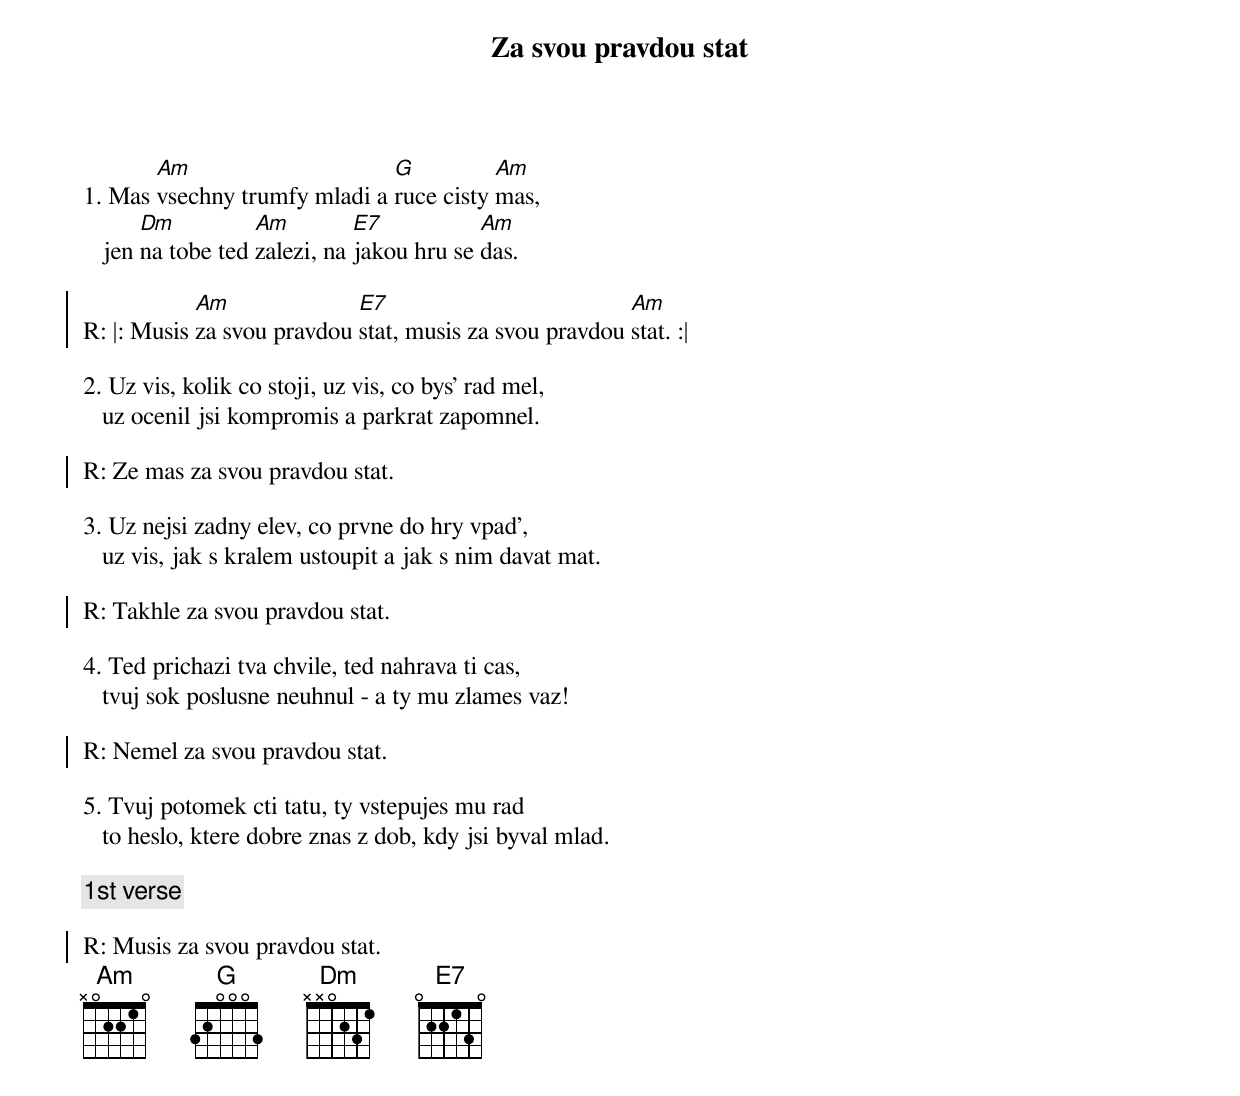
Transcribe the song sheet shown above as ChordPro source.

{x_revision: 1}
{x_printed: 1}

{artist Spiritual kvintet}
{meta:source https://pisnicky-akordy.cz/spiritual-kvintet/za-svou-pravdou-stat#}

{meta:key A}
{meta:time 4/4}

{title: Za svou pravdou stat}

{start_of_verse}
1. Mas [Am]vsechny trumfy mladi a [G]ruce cisty [Am]mas,
   jen [Dm]na tobe ted [Am]zalezi, na [E7]jakou hru se [Am]das.
{end_of_verse}

{soc}
R: |: Musis [Am]za svou pravdou [E7]stat, musis za svou pravdou [Am]stat. :|
{eoc}

{start_of_verse}
2. Uz vis, kolik co stoji, uz vis, co bys' rad mel,
   uz ocenil jsi kompromis a parkrat zapomnel.
{end_of_verse}

{soc}
R: Ze mas za svou pravdou stat.
{eoc}

{start_of_verse}
3. Uz nejsi zadny elev, co prvne do hry vpad',
   uz vis, jak s kralem ustoupit a jak s nim davat mat.
{end_of_verse}

{soc}
R: Takhle za svou pravdou stat.
{eoc}

{start_of_verse}
4. Ted prichazi tva chvile, ted nahrava ti cas,
   tvuj sok poslusne neuhnul - a ty mu zlames vaz!
{end_of_verse}

{soc}
R: Nemel za svou pravdou stat.
{eoc}

{start_of_verse}
5. Tvuj potomek cti tatu, ty vstepujes mu rad
   to heslo, ktere dobre znas z dob, kdy jsi byval mlad.
{end_of_verse}

{comment: 1st verse}

{soc}
R: Musis za svou pravdou stat.
{eoc}
